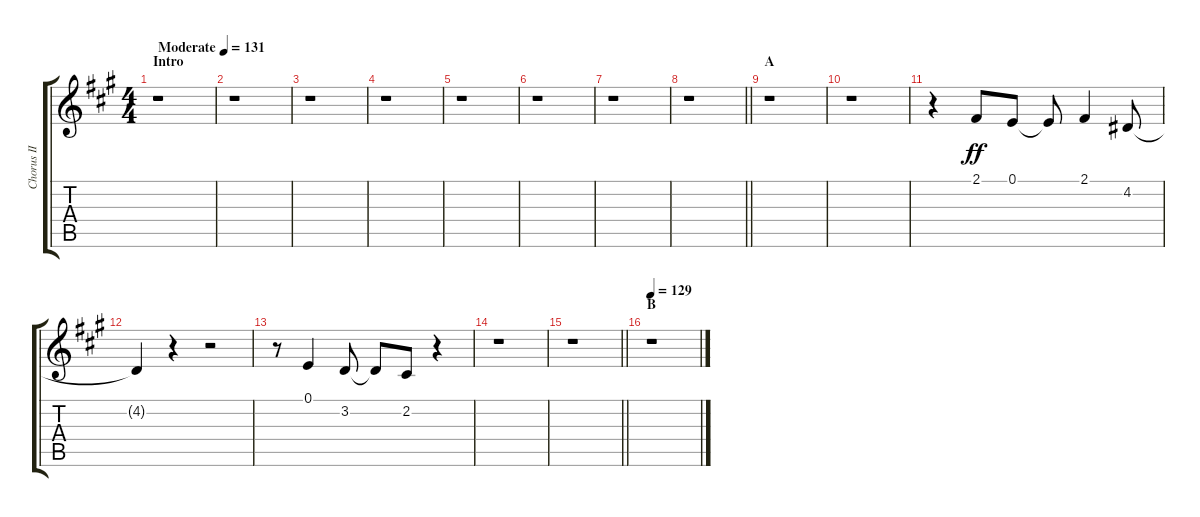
\track ("Chorus II" "Chorus II") {instrument voiceoohs}
\staff {score tabs}
\tuning (E4 B3 G3 D3 A2 E2) {hide}
\ts (4 4)
\section ("" "Intro")
\tempo (131 "Moderate")
\clef g2
\ks a
r.1{dy ff instrument voiceoohs} |
r.1 |
r.1 |
r.1 |
r.1 |
r.1 |
r.1 |
\barLineRight lightlight
r.1 |
\section ("" "A")
r.1 |
r.1 |
r.4 2.1.8 0.1.8 0.1{t}.8 2.1.4 4.2.8 |
4.2{t}.4 r.4 r.2 |
r.8 0.1.4 3.2.8 3.2{t}.8 2.2.8 r.4 |
r.1 |
\barLineRight lightlight
r.1 |
\section ("" "B")
\tempo 129
r.1
